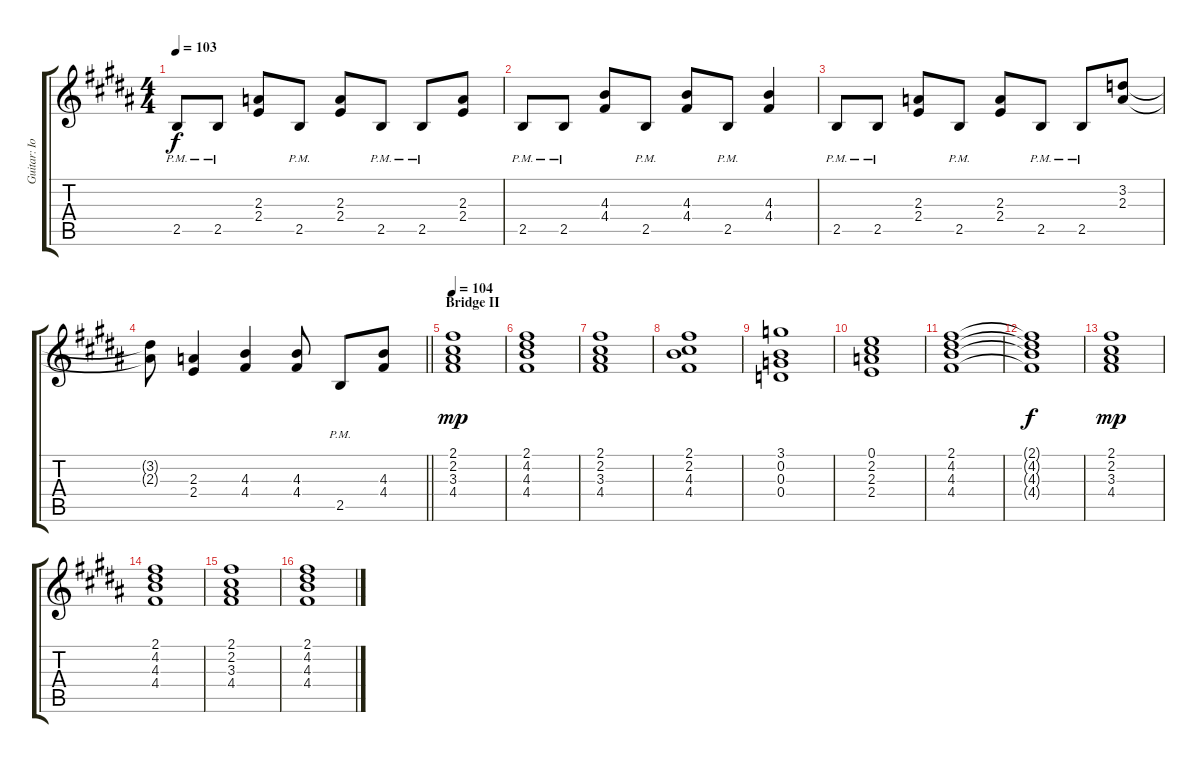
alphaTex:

\track ("Guitar: Iommi" "Guitar: Io") {instrument distortionguitar}
\staff {score tabs}
\tuning (E4 B3 G3 D3 A2 E2) {hide}
\ts (4 4)
\tempo 103
\clef g2
\ks b
2.5{pm}.8{dy f} 2.5{pm}.8 (2.3 2.4).8 2.5{pm}.8 (2.3 2.4).8 2.5{pm}.8 2.5{pm}.8 (2.3 2.4).8 |
2.5{pm}.8 2.5{pm}.8 (4.3 4.4).8 2.5{pm}.8 (4.3 4.4).8 2.5{pm}.8 (4.3 4.4).4 |
2.5{pm}.8 2.5{pm}.8 (2.3 2.4).8 2.5{pm}.8 (2.3 2.4).8 2.5{pm}.8 2.5{pm}.8 (3.2 2.3).8 |
\barLineRight lightlight
(3.2{t} 2.3{t}).8 (2.3 2.4).4 (4.3 4.4).4 (4.3 4.4).8 2.5{pm}.8 (4.3 4.4).8 |
\section ("" "Bridge II")
\tempo 104
(2.1 2.2 3.3 4.4).1{dy mp} |
(2.1 4.2 4.3 4.4).1 |
(2.1 2.2 3.3 4.4).1 |
(2.1 2.2 4.3 4.4).1 |
(3.1 0.2 0.3 0.4).1 |
(0.1 2.2 2.3 2.4).1 |
(2.1 4.2 4.3 4.4).1 |
(2.1{t} 4.2{t} 4.3{t} 4.4{t}).1{dy f} |
(2.1 2.2 3.3 4.4).1{dy mp} |
(2.1 4.2 4.3 4.4).1 |
(2.1 2.2 3.3 4.4).1 |
(2.1 4.2 4.3 4.4).1
